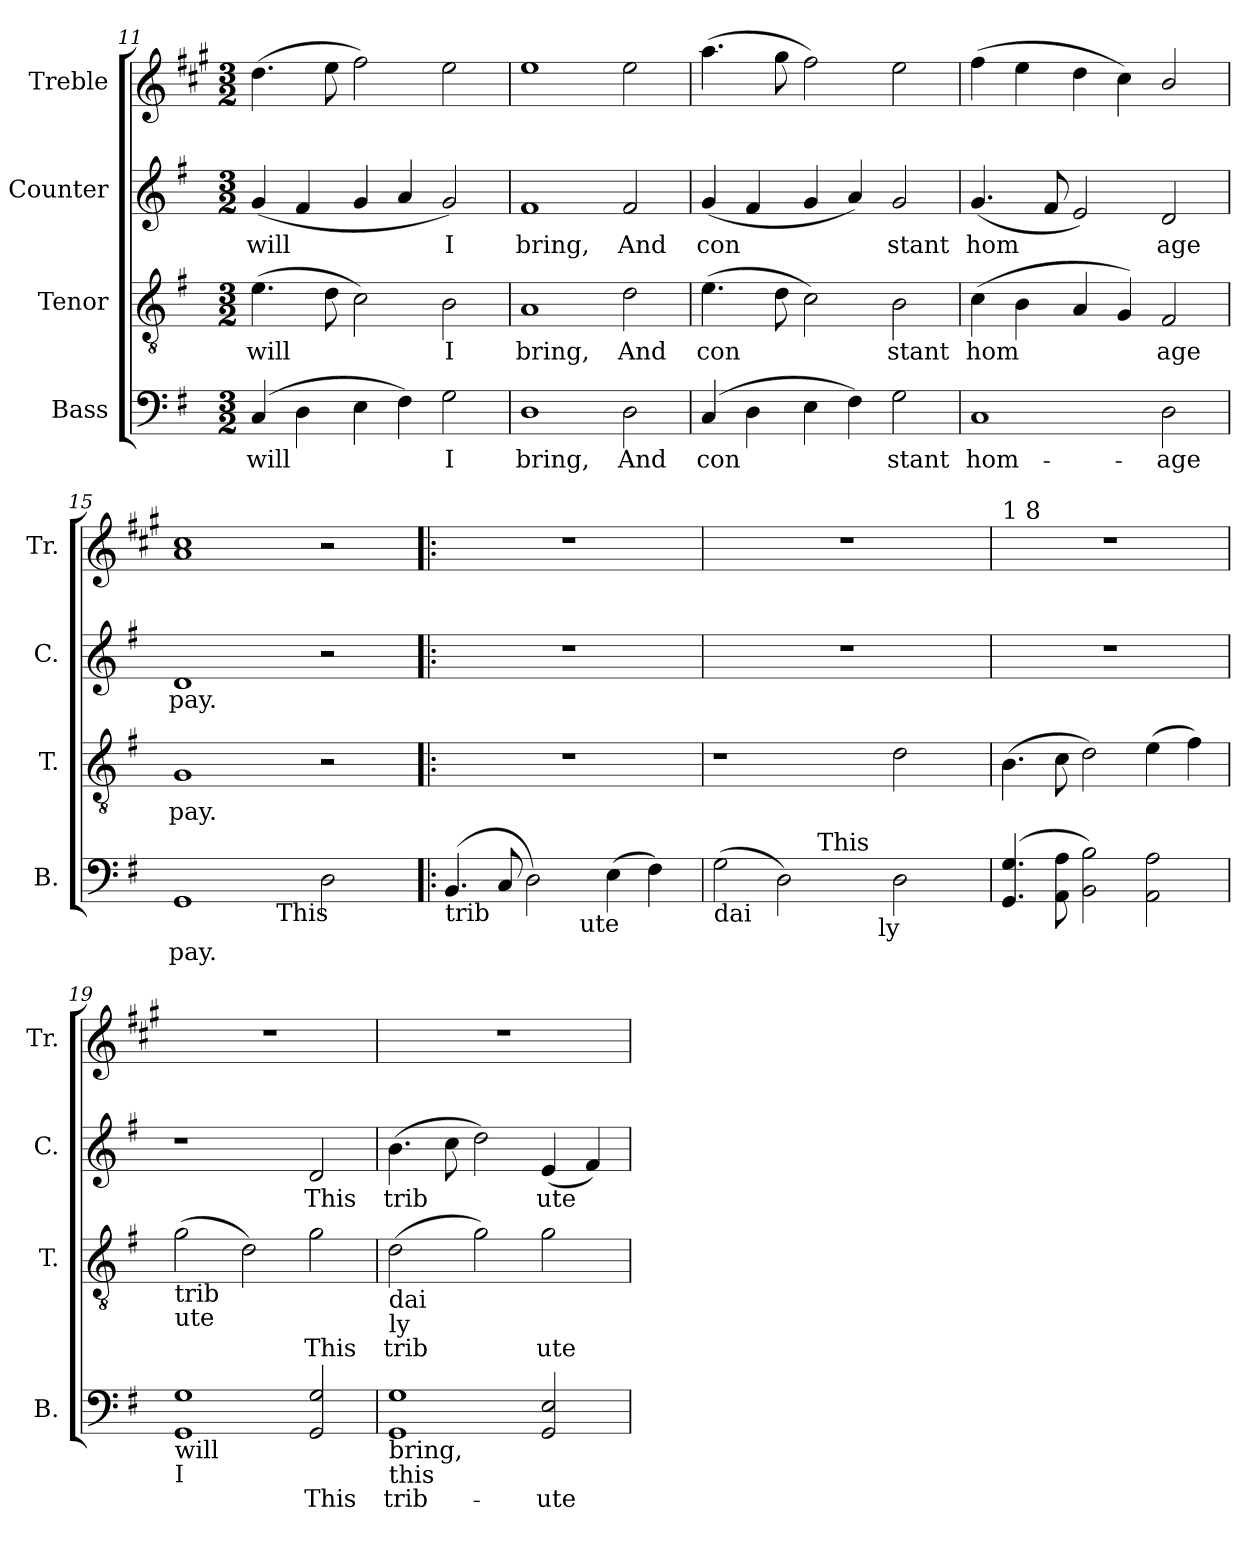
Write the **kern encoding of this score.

**kern	**text	**kern	**text	**kern	**text	**kern
*part4	*part4	*part3	*part3	*part2	*part2	*part1
*staff4	*staff4	*staff3	*staff3	*staff2	*staff2	*staff1
*I"Bass	*	*I"Tenor	*	*I"Counter	*	*I"Treble
*I'B.	*	*I'T.	*	*I'C.	*	*I'Tr.
*clefF4	*	*clefGv2	*	*clefG2	*	*clefG2
*	*	*	*	*	*	*ITrd1c2
*k[f#]	*	*k[f#]	*	*k[f#]	*	*k[f#]
*G:	*	*G:	*	*G:	*	*G:
*M3/2	*	*M3/2	*	*M3/2	*	*M3/2
=11	=11	=11	=11	=11	=11	=11
!	!LO:LY:a:cj	!	!LO:LY:a:cj	!	!LO:LY:b:cj	!
(>4C/	will	(>4.e\	will	(<4g/	will	(>4.cc\
!	!LO:LY:a:cj	!	!	!	!LO:LY:b:cj	!
4D\	.	.	.	4f#/	.	.
!	!	!	!LO:LY:a:cj	!	!	!
.	.	8d\	.	.	.	8dd\
!	!LO:LY:a:cj	!	!LO:LY:a:cj	!	!LO:LY:b:cj	!
4E\	.	2c\)	.	4g/	.	2ee\)
!	!LO:LY:a:cj	!	!	!	!LO:LY:b:cj	!
4F#\)	.	.	.	4a/	.	.
!	!LO:LY:a:cj	!	!LO:LY:a:cj	!	!LO:LY:b:cj	!
2G\	I	2B\	I	2g/)	I	2dd\
=12	=12	=12	=12	=12	=12	=12
!	!LO:LY:a:cj	!	!LO:LY:a:cj	!	!LO:LY:b:cj	!
1D	bring,	1A	bring,	1f#	bring,	1dd
!	!LO:LY:a:cj	!	!LO:LY:a:cj	!	!LO:LY:b:cj	!
2D\	And	2d\	And	2f#/	And	2dd\
=13	=13	=13	=13	=13	=13	=13
!	!LO:LY:a:cj	!	!LO:LY:a:cj	!	!LO:LY:b:cj	!
(>4C/	con-	(>4.e\	con-	(<4g/	con-	(>4.gg\
!	!LO:LY:a:cj	!	!	!	!LO:LY:b:cj	!
4D\	--	.	.	4f#/	--	.
!	!	!	!LO:LY:a:cj	!	!	!
.	.	8d\	--	.	.	8ff#\
!	!LO:LY:a:cj	!	!LO:LY:a:cj	!	!LO:LY:b:cj	!
4E\	--	2c\)	--	4g/	--	2ee\)
!	!LO:LY:a:cj	!	!	!	!LO:LY:b:cj	!
4F#\)	--	.	.	4a/)	--	.
!	!LO:LY:a:cj	!	!LO:LY:a:cj	!	!LO:LY:b:cj	!
2G\	-stant	2B\	-stant	2g/	-stant	2dd\
=14	=14	=14	=14	=14	=14	=14
!	!LO:LY:a:cj	!	!LO:LY:a:cj	!	!LO:LY:b:cj	!
1C	hom-	(>4c\	hom-	(<4.g/	hom-	(>4ee\
!	!	!	!LO:LY:a:cj	!	!	!
.	.	4B\	--	.	.	4dd\
!	!	!	!	!	!LO:LY:b:cj	!
.	.	.	.	8f#/	--	.
!	!	!	!LO:LY:a:cj	!	!LO:LY:b:cj	!
.	.	4A/	--	2e/)	--	4cc\
!	!	!	!LO:LY:a:cj	!	!	!
.	.	4G/)	--	.	.	4b\)
!	!LO:LY:a:cj	!	!LO:LY:a:cj	!	!LO:LY:b:cj	!
2D\	-age	2F#/	-age	2d/	-age	2a/
=15	=15	=15	=15	=15	=15	=15
!	!LO:LY:a:cj	!	!LO:LY:a:cj	!	!LO:LY:b:cj	!
*^	*	*	*	*	*	*
1GG	2ryy	pay.	1G	pay.	1d	pay.	1b 1g
.	8..ryy	.	.	.	.	.	.
!	!LO:TX:b:t=This	!	!	!	!	!	!
.	2ryy	.	.	.	.	.	.
!	!	!LO:LY:a:cj	!	!	!	!	!
2D\	.	.	2r	.	2r	.	2r
.	4ryy	.	.	.	.	.	.
.	32ryy	.	.	.	.	.	.
=16!|:	=16!|:	=16!|:	=16!|:	=16!|:	=16!|:	=16!|:	=16!|:
!LO:TX:b:t=trib	!	!	!	!	!	!	!
!	!	!LO:LY:a:cj	!	!	!	!	!
(<4.BB/	2..ryy	.	1.r	.	1.r	.	1.r
!	!	!LO:LY:a:cj	!	!	!	!	!
8C/	.	.	.	.	.	.	.
!	!	!LO:LY:a:cj	!	!	!	!	!
2D\)	.	.	.	.	.	.	.
!	!LO:TX:b:t=ute	!	!	!	!	!	!
.	2ryy	.	.	.	.	.	.
!	!	!LO:LY:a:cj	!	!	!	!	!
(>4E\	.	.	.	.	.	.	.
!	!	!LO:LY:a:cj	!	!	!	!	!
4F#\)	.	.	.	.	.	.	.
.	8ryy	.	.	.	.	.	.
=17	=17	=17	=17	=17	=17	=17	=17
!LO:TX:b:t=dai	!	!	!	!	!	!	!
!	!	!LO:LY:a:cj	!	!	!	!	!
*	*^	*	*	*	*	*	*
(>2G\	2ryy	2ryy	.	1r	.	1.r	.	1.r
!	!	!	!LO:LY:a:cj	!	!	!	!	!
2D\)	8...ryy	4ryy	.	.	.	.	.	.
!	!LO:TX:a:t=This	!	!	!	!	!	!	!
.	2ryy	.	.	.	.	.	.	.
.	.	8ryy	.	.	.	.	.	.
.	.	16ryy	.	.	.	.	.	.
.	.	64ryy	.	.	.	.	.	.
!	!	!LO:TX:b:t=ly	!	!	!	!	!	!
.	.	2ryy	.	.	.	.	.	.
!	!	!	!LO:LY:a:cj	!	!LO:LY:a:cj	!	!	!
2D\	.	.	.	2d\	.	.	.	.
.	4ryy	.	.	.	.	.	.	.
.	.	32.ryy	.	.	.	.	.	.
.	64ryy	.	.	.	.	.	.	.
!!LO:LB:g=z
=18	=18	=18	=18	=18	=18	=18	=18	=18
!	!	!	!	!	!	!	!	!LO:TX:a:t=1 8
!	!	!	!LO:LY:a:cj	!	!LO:LY:a:cj	!	!	!
*v	*v	*v	*	*	*	*	*	*
(>4.G/ 4.GG/	.	(>4.B\	.	1.r	.	1.r
!	!LO:LY:a:cj	!	!LO:LY:a:cj	!	!	!
8A\ 8AA\	.	8c\	.	.	.	.
!	!LO:LY:a:cj	!	!LO:LY:a:cj	!	!	!
2B\ 2BB\)	.	2d\)	.	.	.	.
!	!LO:LY:a:cj	!	!LO:LY:a:cj	!	!	!
2A\ 2AA\	.	(>4e\	.	.	.	.
!	!	!	!LO:LY:a:cj	!	!	!
.	.	4f#\)	.	.	.	.
=19	=19	=19	=19	=19	=19	=19
!	!	!LO:TX:b:t=trib	!	!	!	!
!	!	!LO:TX:b:t=ute	!	!	!	!
!LO:TX:b:t=will	!	!	!	!	!	!
!LO:TX:b:t=I	!	!	!	!	!	!
!	!LO:LY:a:cj	!	!LO:LY:a:cj	!	!	!
1G 1GG	.	(>2g\	.	1r	.	1.r
!	!	!	!LO:LY:a:cj	!	!	!
.	.	2d\)	.	.	.	.
!	!LO:LY:a:cj	!	!LO:LY:a:cj	!	!LO:LY:b:cj	!
2G/ 2GG/	This	2g\	This	2d/	This	.
=20	=20	=20	=20	=20	=20	=20
!	!	!LO:TX:b:t=dai	!	!	!	!
!	!	!LO:TX:b:t=ly	!	!	!	!
!LO:TX:b:t=bring,	!	!	!	!	!	!
!LO:TX:b:t=this	!	!	!	!	!	!
!	!LO:LY:a:cj	!	!LO:LY:a:cj	!	!LO:LY:b:cj	!
1G 1GG	trib-	(>2d\	trib-	(>4.b\	trib-	1.r
!	!	!	!	!	!LO:LY:b:cj	!
.	.	.	.	8cc\	--	.
!	!	!	!LO:LY:a:cj	!	!LO:LY:b:cj	!
.	.	2g\)	--	2dd\)	--	.
!	!LO:LY:a:cj	!	!LO:LY:a:cj	!	!LO:LY:b:cj	!
2E/ 2GG/	-ute	2g\	-ute	(<4e/	-ute	.
!	!	!	!	!	!LO:LY:b:cj	!
.	.	.	.	4f#/)	.	.
=	=	=	=	=	=	=
*-	*-	*-	*-	*-	*-	*-
